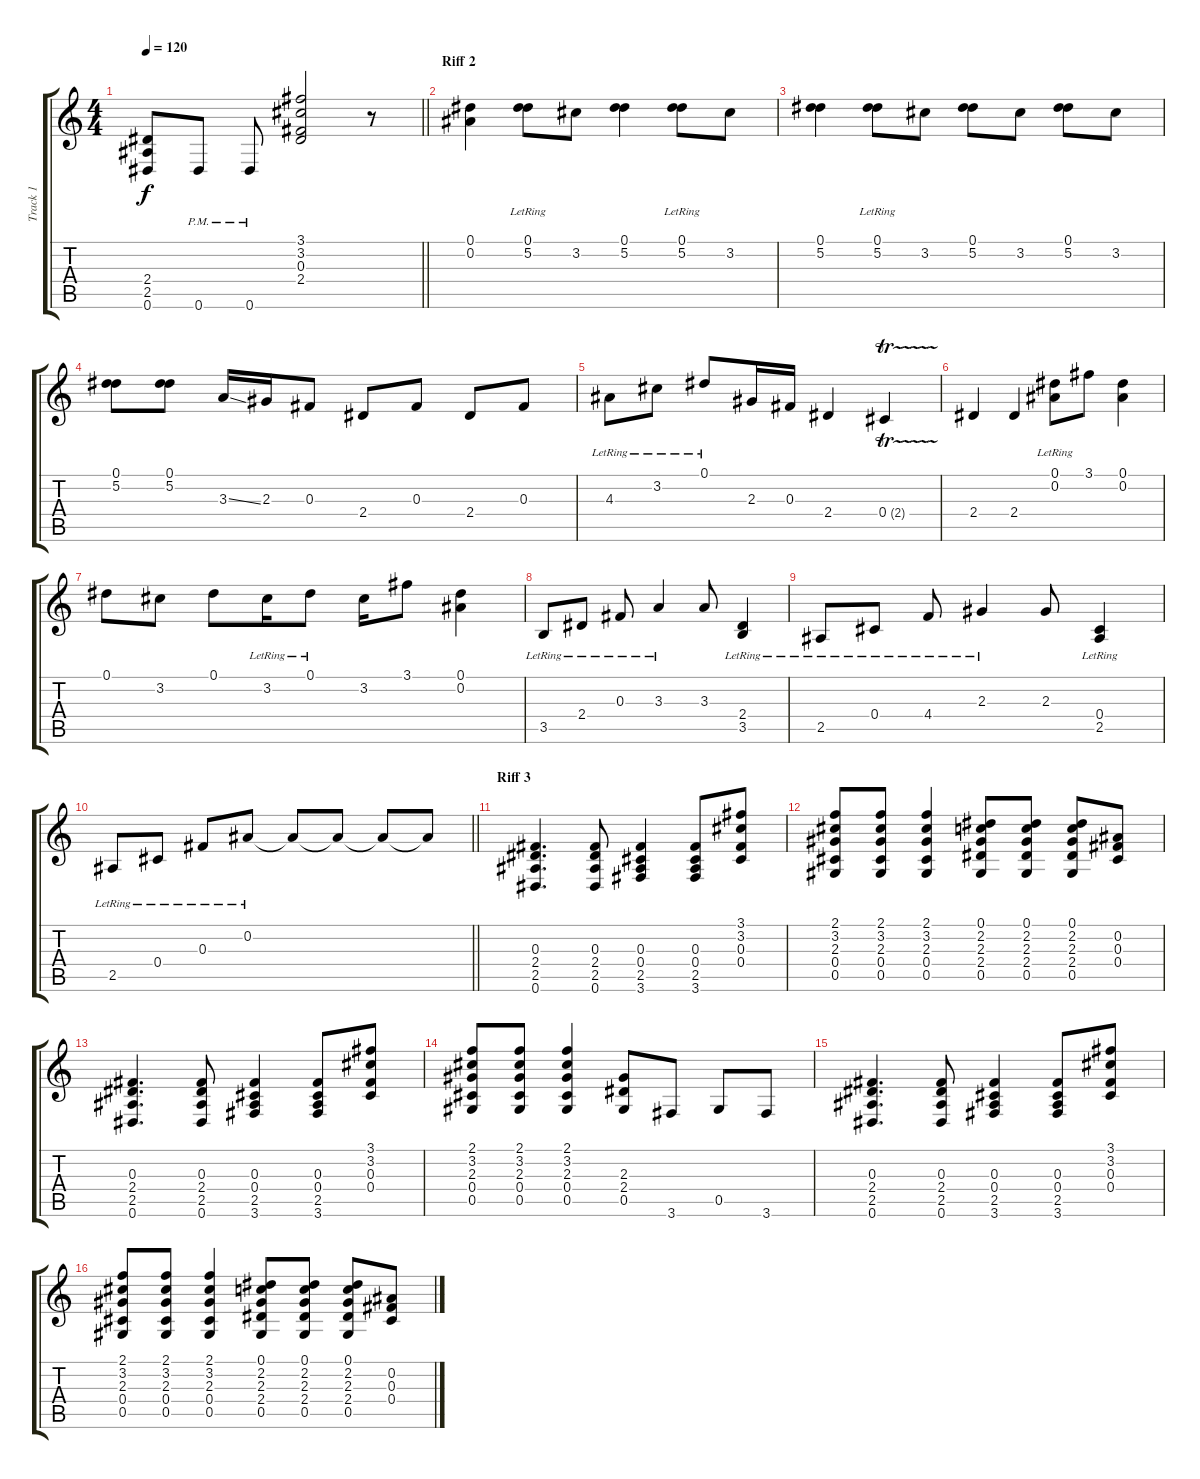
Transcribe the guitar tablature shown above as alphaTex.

\track ("Track 1" "Track 1") {instrument overdrivenguitar}
\staff {score tabs}
\tuning (Eb4 Bb3 Gb3 Db3 Ab2 Eb2) {hide}
\ts (4 4)
\tempo 120
\clef g2
\barLineRight lightlight
\ks c
(2.4 2.5 0.6).8{dy f} 0.6{pm}.8 0.6{pm}.8 (3.1 3.2 0.3 2.4).2 r.8 |
\section ("" "Riff 2")
(0.1 0.2).4 (0.1{lr} 5.2).8 3.2.8 (0.1 5.2).4 (0.1{lr} 5.2).8 3.2.8 |
(0.1 5.2).4 (0.1{lr} 5.2).8 3.2.8 (0.1 5.2).8 3.2.8 (0.1 5.2).8 3.2.8 |
(0.1 5.2).8 (0.1 5.2).8 3.3{ss}.16 2.3.16 0.3.8 2.4.8 0.3.8 2.4.8 0.3.8 |
4.3{lr}.8 3.2{lr}.8 0.1{lr}.8 2.3.16 0.3.16 2.4.4 0.4{tr (2 16)}.4 |
2.4.4 2.4.4 (0.1 0.2{lr}).8 3.1.8 (0.1 0.2).4 |
0.1.8 3.2.8 0.1.8 3.2{lr}.16 0.1{lr}.8 3.2.16 3.1.8 (0.1 0.2).4 |
3.5{lr}.8 2.4{lr}.8 0.3{lr}.8 3.3{lr}.4 3.3.8 (2.4 3.5{lr}).4 |
2.5{lr}.8 0.4{lr}.8 4.4{lr}.8 2.3{lr}.4 2.3.8 (0.4 2.5{lr}).4 |
\barLineRight lightlight
2.5{lr}.8 0.4{lr}.8 0.3{lr}.8 0.2{lr}.8 0.2{t}.8 0.2{t}.8 0.2{t}.8 0.2{t}.8 |
\section ("" "Riff 3")
(0.3 2.4 2.5 0.6).4{d} (0.3 2.4 2.5 0.6).8 (0.3 0.4 2.5 3.6).4 (0.3 0.4 2.5 3.6).8 (3.1 3.2 0.3 0.4).8 |
(2.1 3.2 2.3 0.4 0.5).8 (2.1 3.2 2.3 0.4 0.5).8 (2.1 3.2 2.3 0.4 0.5).4 (0.1 2.2 2.3 2.4 0.5).8 (0.1 2.2 2.3 2.4 0.5).8 (0.1 2.2 2.3 2.4 0.5).8 (0.2 0.3 0.4).8 |
(0.3 2.4 2.5 0.6).4{d} (0.3 2.4 2.5 0.6).8 (0.3 0.4 2.5 3.6).4 (0.3 0.4 2.5 3.6).8 (3.1 3.2 0.3 0.4).8 |
(2.1 3.2 2.3 0.4 0.5).8 (2.1 3.2 2.3 0.4 0.5).8 (2.1 3.2 2.3 0.4 0.5).4 (2.3 2.4 0.5).8 3.6.8 0.5.8 3.6.8 |
(0.3 2.4 2.5 0.6).4{d} (0.3 2.4 2.5 0.6).8 (0.3 0.4 2.5 3.6).4 (0.3 0.4 2.5 3.6).8 (3.1 3.2 0.3 0.4).8 |
(2.1 3.2 2.3 0.4 0.5).8 (2.1 3.2 2.3 0.4 0.5).8 (2.1 3.2 2.3 0.4 0.5).4 (0.1 2.2 2.3 2.4 0.5).8 (0.1 2.2 2.3 2.4 0.5).8 (0.1 2.2 2.3 2.4 0.5).8 (0.2 0.3 0.4).8
